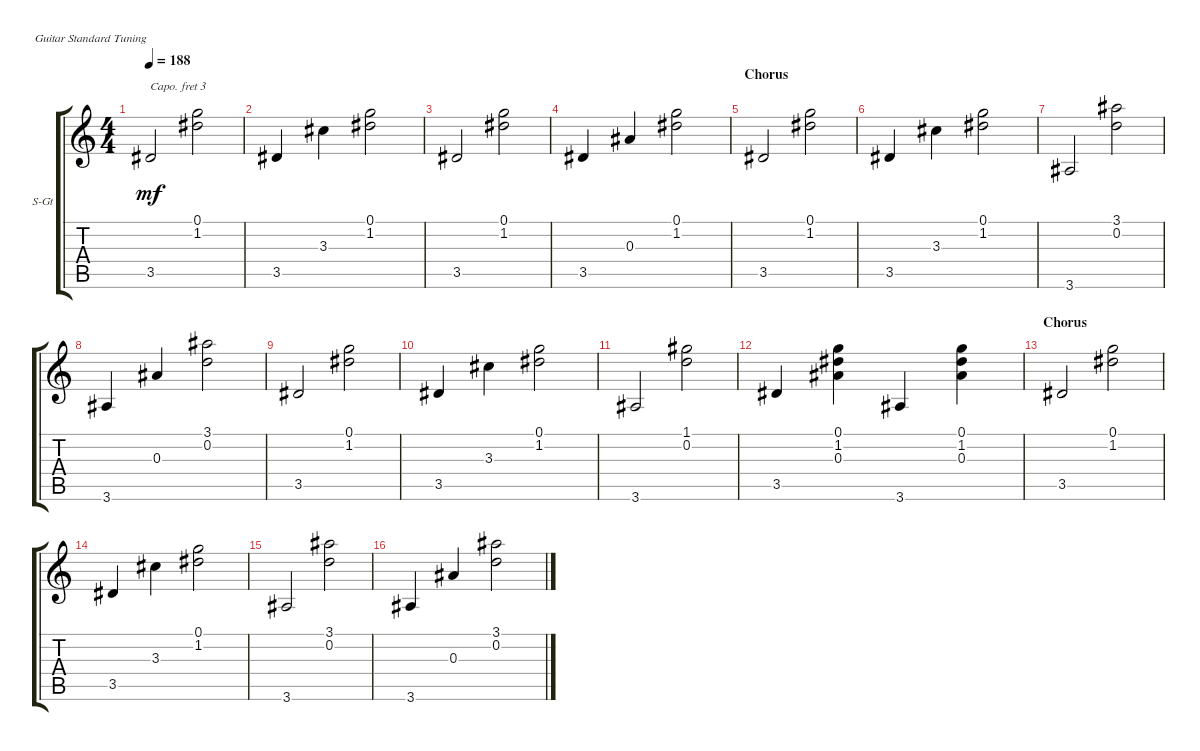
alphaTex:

\defaultSystemsLayout 4
\bracketExtendMode groupsimilarinstruments
\firstSystemTrackNameOrientation horizontal
\otherSystemsTrackNameOrientation horizontal
\track ("Steel Guitar" "S-Gt") {instrument acousticguitarsteel}
\staff {score tabs}
\capo 3
\tuning (E4 B3 G3 D3 A2 E2)
\ts (4 4)
\tempo 188
\clef g2
\ks c
3.5.2{dy mf} (0.1 1.2).2 |
3.5.4 3.3.4 (1.2 0.1).2 |
3.5.2 (0.1 1.2).2 |
3.5.4 0.3.4 (1.2 0.1).2 |
\section ("" "Chorus")
3.5.2 (0.1 1.2).2 |
3.5.4 3.3.4 (1.2 0.1).2 |
3.6.2 (3.1 0.2).2 |
3.6.4 0.3.4 (0.2 3.1).2 |
3.5.2 (0.1 1.2).2 |
3.5.4 3.3.4 (1.2 0.1).2 |
3.6.2 (1.1 0.2).2 |
3.5.4 (0.1 1.2 0.3).4 3.6.4 (0.1 1.2 0.3).4 |
\section ("" "Chorus")
3.5.2 (0.1 1.2).2 |
3.5.4 3.3.4 (1.2 0.1).2 |
3.6.2 (3.1 0.2).2 |
3.6.4 0.3.4 (0.2 3.1).2
